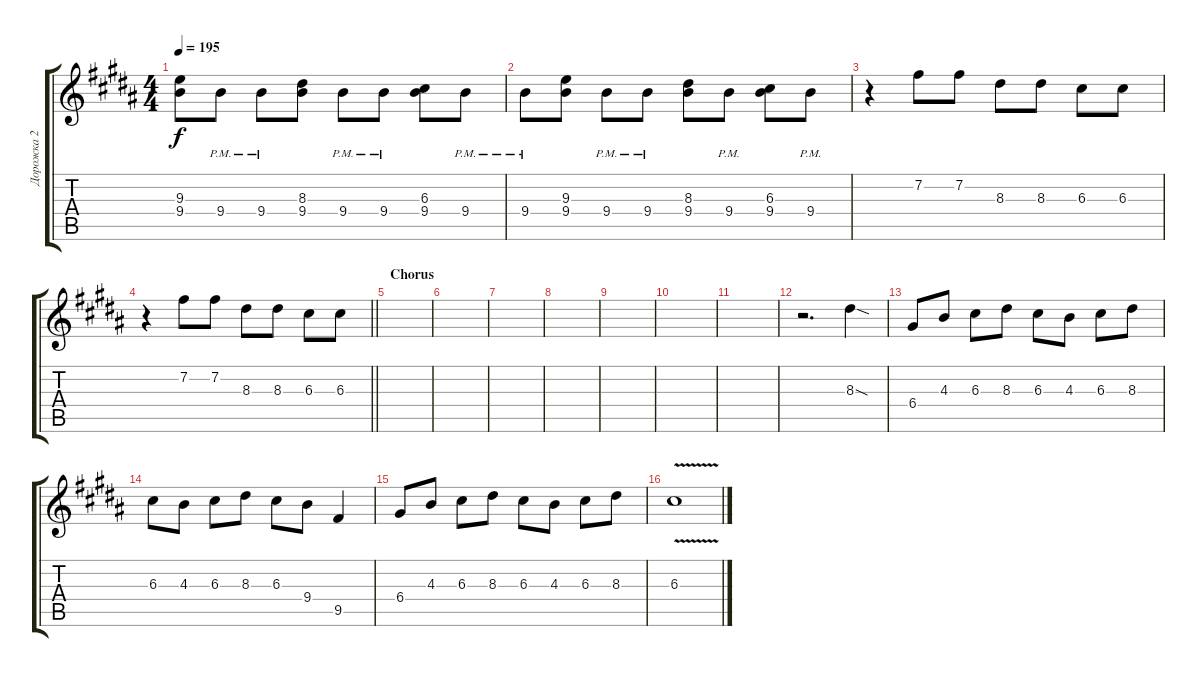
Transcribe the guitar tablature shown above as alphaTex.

\track ("Дорожка 2" "Дорожка 2") {instrument distortionguitar}
\staff {score tabs}
\tuning (E4 B3 G3 D3 A2 E2) {hide}
\ts (4 4)
\tempo 195
\clef g2
\ks b
(9.3 9.4).8{dy f} 9.4{pm}.8 9.4{pm}.8 (8.3 9.4).8 9.4{pm}.8 9.4{pm}.8 (6.3 9.4).8 9.4{pm}.8 |
9.4{pm}.8 (9.3 9.4).8 9.4{pm}.8 9.4{pm}.8 (8.3 9.4).8 9.4{pm}.8 (6.3 9.4).8 9.4{pm}.8 |
r.4 7.2.8 7.2.8 8.3.8 8.3.8 6.3.8 6.3.8 |
\barLineRight lightlight
r.4 7.2.8 7.2.8 8.3.8 8.3.8 6.3.8 6.3.8 |
\section ("" "Chorus")
|
|
|
|
|
|
|
r.2{d volume 16} 8.3{sod}.4 |
6.4.8 4.3.8 6.3.8 8.3.8 6.3.8 4.3.8 6.3.8 8.3.8 |
6.3.8 4.3.8 6.3.8 8.3.8 6.3.8 9.4.8 9.5.4 |
6.4.8 4.3.8 6.3.8 8.3.8 6.3.8 4.3.8 6.3.8 8.3.8 |
6.3{v}.1
